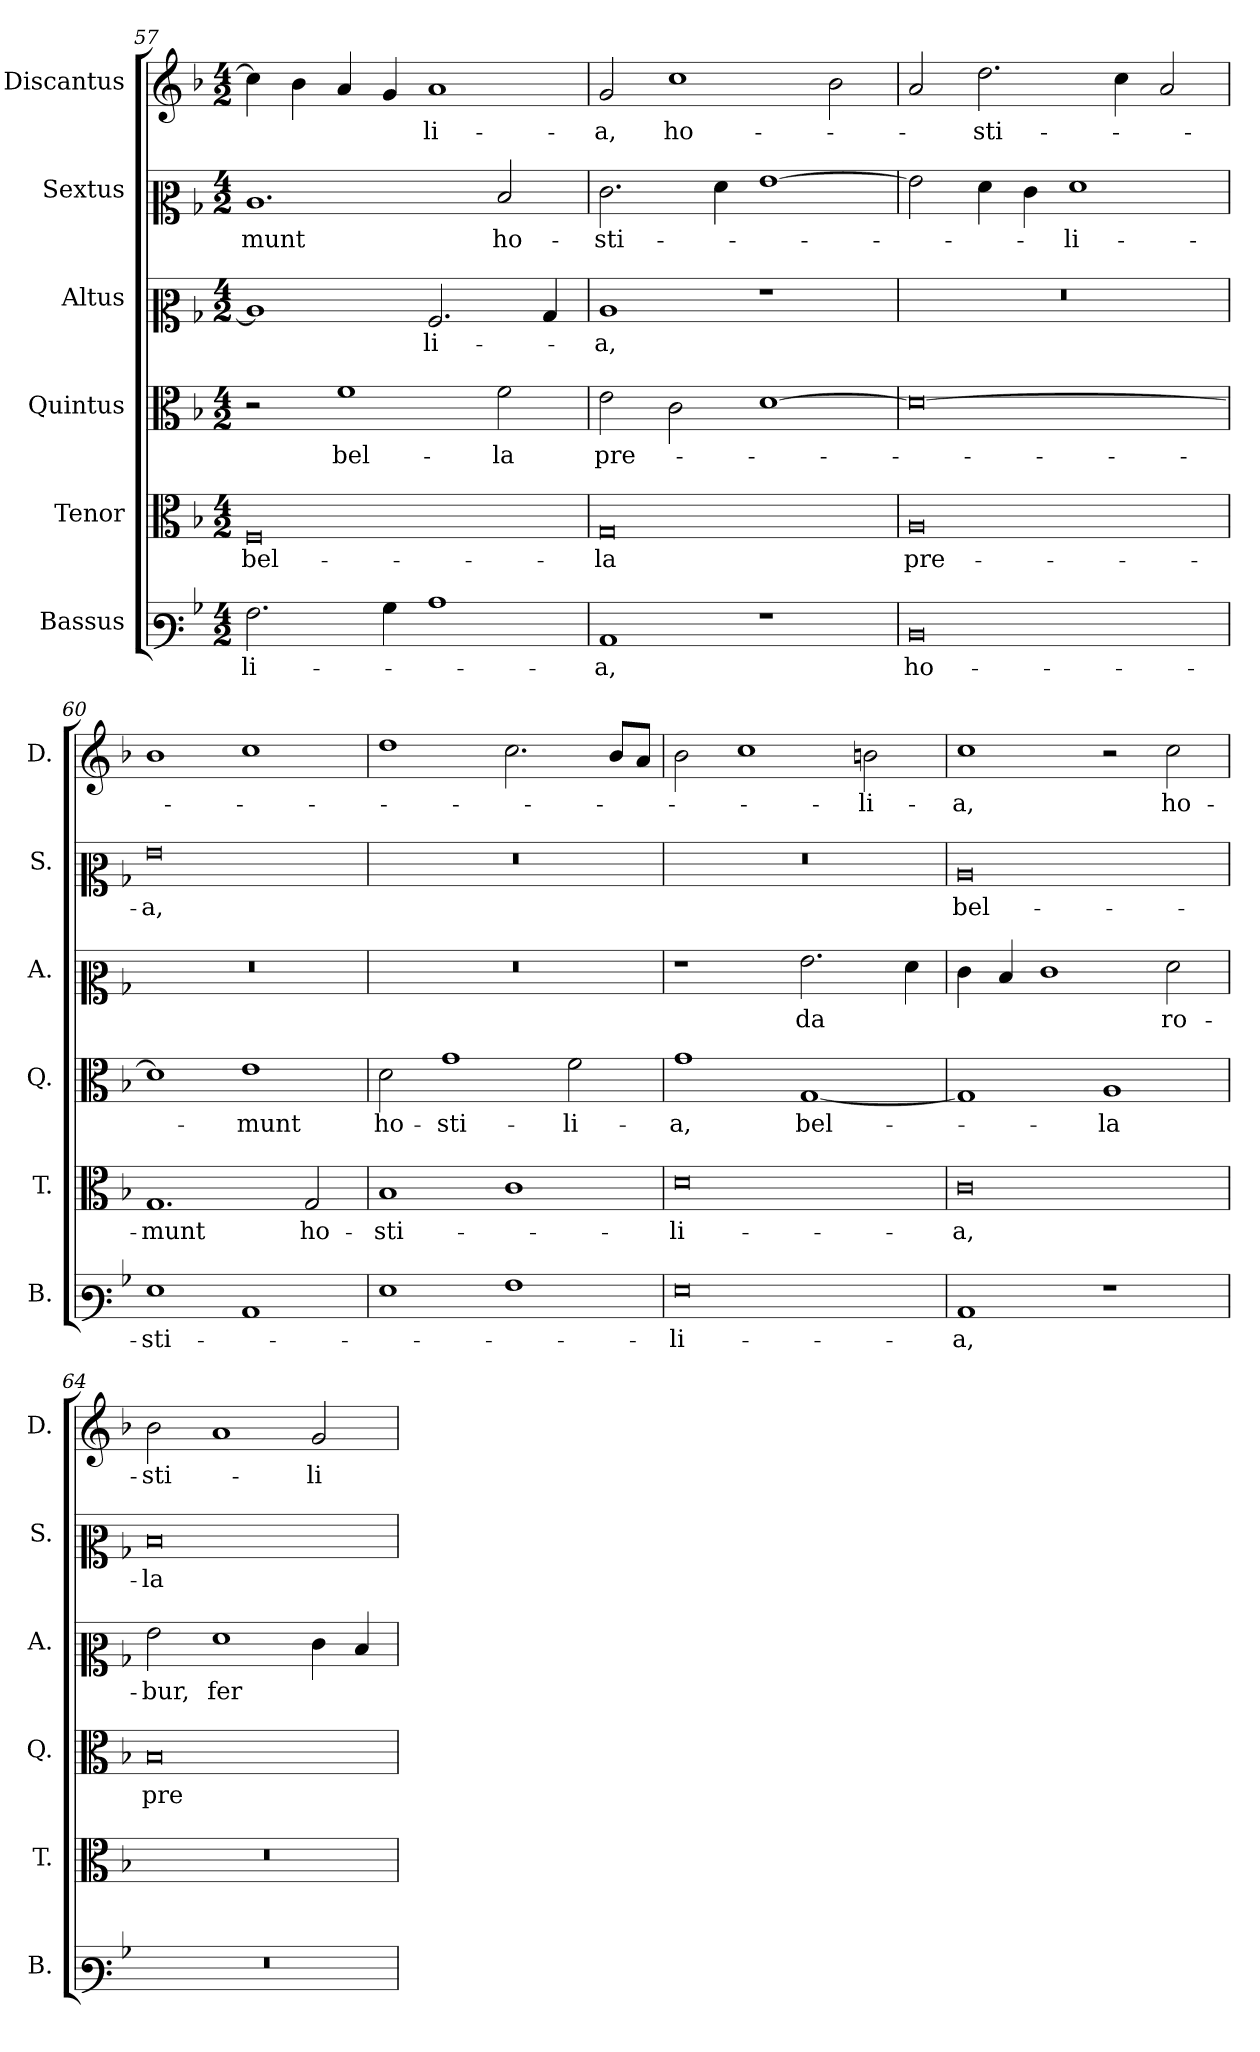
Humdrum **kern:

**kern	**text	**kern	**text	**kern	**text	**kern	**text	**kern	**text	**kern	**text
*part6	*part6	*part5	*part5	*part4	*part4	*part3	*part3	*part2	*part2	*part1	*part1
*staff6	*staff6	*staff5	*staff5	*staff4	*staff4	*staff3	*staff3	*staff2	*staff2	*staff1	*staff1
*I"Bassus	*	*I"Tenor	*	*I"Quintus	*	*I"Altus	*	*I"Sextus	*	*I"Discantus	*
*I'B.	*	*I'T.	*	*I'Q.	*	*I'A.	*	*I'S.	*	*I'D.	*
*clefF3	*	*clefC3	*	*clefC3	*	*clefC2	*	*clefC2	*	*clefG2	*
*k[b-]	*	*k[b-]	*	*k[b-]	*	*k[b-]	*	*k[b-]	*	*k[b-]	*
*M4/2	*	*M4/2	*	*M4/2	*	*M4/2	*	*M4/2	*	*M4/2	*
=57	=57	=57	=57	=57	=57	=57	=57	=57	=57	=57	=57
2.A\	-li-	0F	bel-	2r	.	1c]	.	1.c	-munt	4cc\]	.
.	.	.	.	.	.	.	.	.	.	4b-\	.
.	.	.	.	1f	bel-	.	.	.	.	4a/	.
4B-\	.	.	.	.	.	.	.	.	.	4g/	.
1c	.	.	.	.	.	2.A/	-li-	.	.	1a	-li-
.	.	.	.	2f\	-la	.	.	2d/	ho-	.	.
.	.	.	.	.	.	4B-/	.	.	.	.	.
=58	=58	=58	=58	=58	=58	=58	=58	=58	=58	=58	=58
1C	-a,	0G	-la	2e\	pre-	1c	-a,	2.e\	-sti-	2g/	-a,
.	.	.	.	2c\	.	.	.	.	.	1cc	ho-
.	.	.	.	.	.	.	.	4f\	.	.	.
1r	.	.	.	[1d	.	1r	.	[1g	.	.	.
.	.	.	.	.	.	.	.	.	.	2b-\	.
=59	=59	=59	=59	=59	=59	=59	=59	=59	=59	=59	=59
0D	ho-	0A	pre-	0d_	.	0r	.	2g\]	.	2a/	.
.	.	.	.	.	.	.	.	4f\	.	2.dd\	-sti-
.	.	.	.	.	.	.	.	4e\	.	.	.
.	.	.	.	.	.	.	.	1f	-li-	.	.
.	.	.	.	.	.	.	.	.	.	4cc\	.
.	.	.	.	.	.	.	.	.	.	2a/	.
=60	=60	=60	=60	=60	=60	=60	=60	=60	=60	=60	=60
1G	-sti-	1.G	-munt	1d]	.	0r	.	0g	-a,	1b-	.
1C	.	.	.	1e	-munt	.	.	.	.	1cc	.
.	.	2G/	ho-	.	.	.	.	.	.	.	.
=61	=61	=61	=61	=61	=61	=61	=61	=61	=61	=61	=61
1G	.	1B-	-sti-	2d\	ho-	0r	.	0r	.	1dd	.
.	.	.	.	1g	-sti-	.	.	.	.	.	.
1A	.	1c	.	.	.	.	.	.	.	2.cc\	.
.	.	.	.	2f\	-li-	.	.	.	.	.	.
.	.	.	.	.	.	.	.	.	.	8b-/L	.
.	.	.	.	.	.	.	.	.	.	8a/J	.
!!LO:LB:g=z
=62	=62	=62	=62	=62	=62	=62	=62	=62	=62	=62	=62
0G	-li-	0d	-li-	1g	-a,	1r	.	0r	.	2b-\	.
.	.	.	.	.	.	.	.	.	.	1cc	.
.	.	.	.	[1G	bel-	2.g\	da	.	.	.	.
.	.	.	.	.	.	.	.	.	.	2bn\	-li-
.	.	.	.	.	.	4f\	.	.	.	.	.
=63	=63	=63	=63	=63	=63	=63	=63	=63	=63	=63	=63
1C	-a,	0c	-a,	1G]	.	4e\	.	0c	bel-	1cc	-a,
.	.	.	.	.	.	4d/	.	.	.	.	.
.	.	.	.	.	.	1e	.	.	.	.	.
1r	.	.	.	1A	-la	.	.	.	.	2r	.
.	.	.	.	.	.	2f\	ro-	.	.	2cc\	ho-
=64	=64	=64	=64	=64	=64	=64	=64	=64	=64	=64	=64
0r	.	0r	.	0B-	pre-	2g\	-bur,	0d	-la	2b-\	-sti-
.	.	.	.	.	.	1f	fer	.	.	1a	.
.	.	.	.	.	.	4e\	.	.	.	2g/	-li-
.	.	.	.	.	.	4d/	.	.	.	.	.
=	=	=	=	=	=	=	=	=	=	=	=
*-	*-	*-	*-	*-	*-	*-	*-	*-	*-	*-	*-
